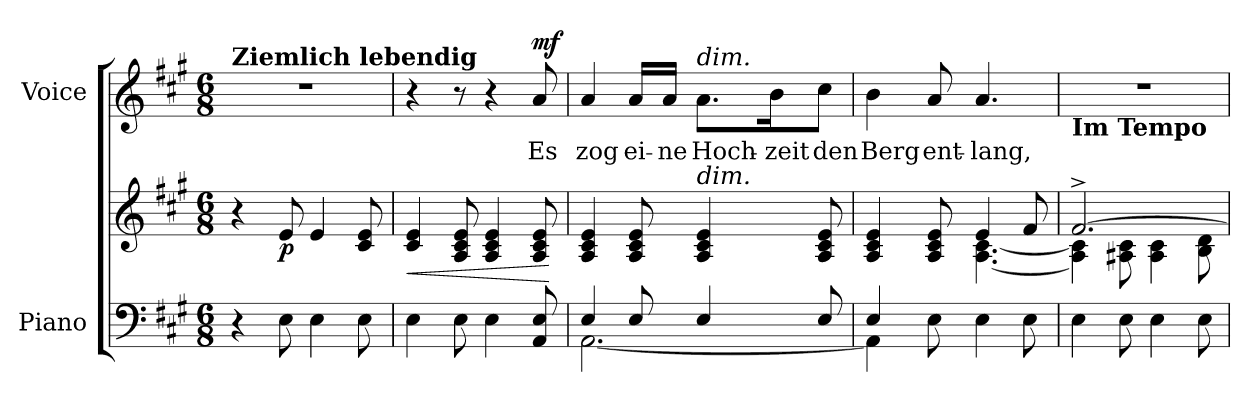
**kern	**kern	**dynam	**kern	**text	**dynam
*part2	*part2	*part2	*part1	*part1	*part1
*staff3	*staff2	*staff2/3	*staff1	*staff1	*staff1
*I"Piano	*	*	*I"Voice	*	*
*I'Pno	*	*	*	*	*
*clefF4	*clefG2	*	*clefG2	*	*
*k[f#c#g#]	*k[f#c#g#]	*	*k[f#c#g#]	*	*
*M6/8	*M6/8	*	*M6/8	*	*
=1	=1	=1	=1	=1	=1
!	!	!	!LO:TX:a:B:t=Ziemlich lebendig	!	!
4r	4r	.	2.r	.	.
!	!	!LO:DY:b	!	!	!
8E\	8e/	p	.	.	.
4E\	4e/	.	.	.	.
8E\	8c#/ 8e/	.	.	.	.
=2	=2	=2	=2	=2	=2
!	!	!LO:HP:b	!	!	!
4E\	4c#/ 4e/	<	4r	.	.
8E\	8A/ 8c#/ 8e/	.	8r	.	.
4E\	4A/ 4c#/ 4e/	.	4r	.	.
!	!	!	!	!	!LO:DY:a
8AA/ 8E/	8A/ 8c#/ 8e/	.	8a/	Es	mf
.	.	[	.	.	.
=3	=3	=3	=3	=3	=3
*^	*	*	*	*	*
4E/	[2.AA\	4A/ 4c#/ 4e/	.	4a/	zog	.
8E/	.	8A/ 8c#/ 8e/	.	16a/LL	ei-	.
.	.	.	.	16a/JJ	-ne	.
!	!	!	!	!LO:TX:a:i:t=dim.	!	!
!	!	!LO:TX:a:i:t=dim.	!	!	!	!
4E/	.	4A/ 4c#/ 4e/	.	8.a\L	Hoch-	.
.	.	.	.	16b\K	-zeit	.
8E/	.	8A/ 8c#/ 8e/	.	8cc#\J	den	.
=4	=4	=4	=4	=4	=4	=4
*	*	*^	*	*	*	*
4E/	4AA\]	4A/ 4c#/ 4e/	4.ryy	.	4b\	Berg	.
8E\	2ryy	8A/ 8c#/ 8e/	.	.	8a/	ent-	.
4E\	.	4e/	[4.A\ [4.c#\	.	4.a/	-lang,	.
8E\	.	8f#/	.	.	.	.	.
*v	*v	*	*	*	*	*	*
=5	=5	=5	=5	=5	=5	=5
!	!	!	!	!LO:TX:b:B:t=Im Tempo	!	!
4E\	[2.f#^/	4A\] 4c#\]	.	2.r	.	.
8E\	.	8A#X\ 8c#\	.	.	.	.
4E\	.	4A#\ 4c#\	.	.	.	.
8E\	.	8B\ 8d\	.	.	.	.
*	*v	*v	*	*	*	*
=	=	=	=	=	=
*-	*-	*-	*-	*-	*-
